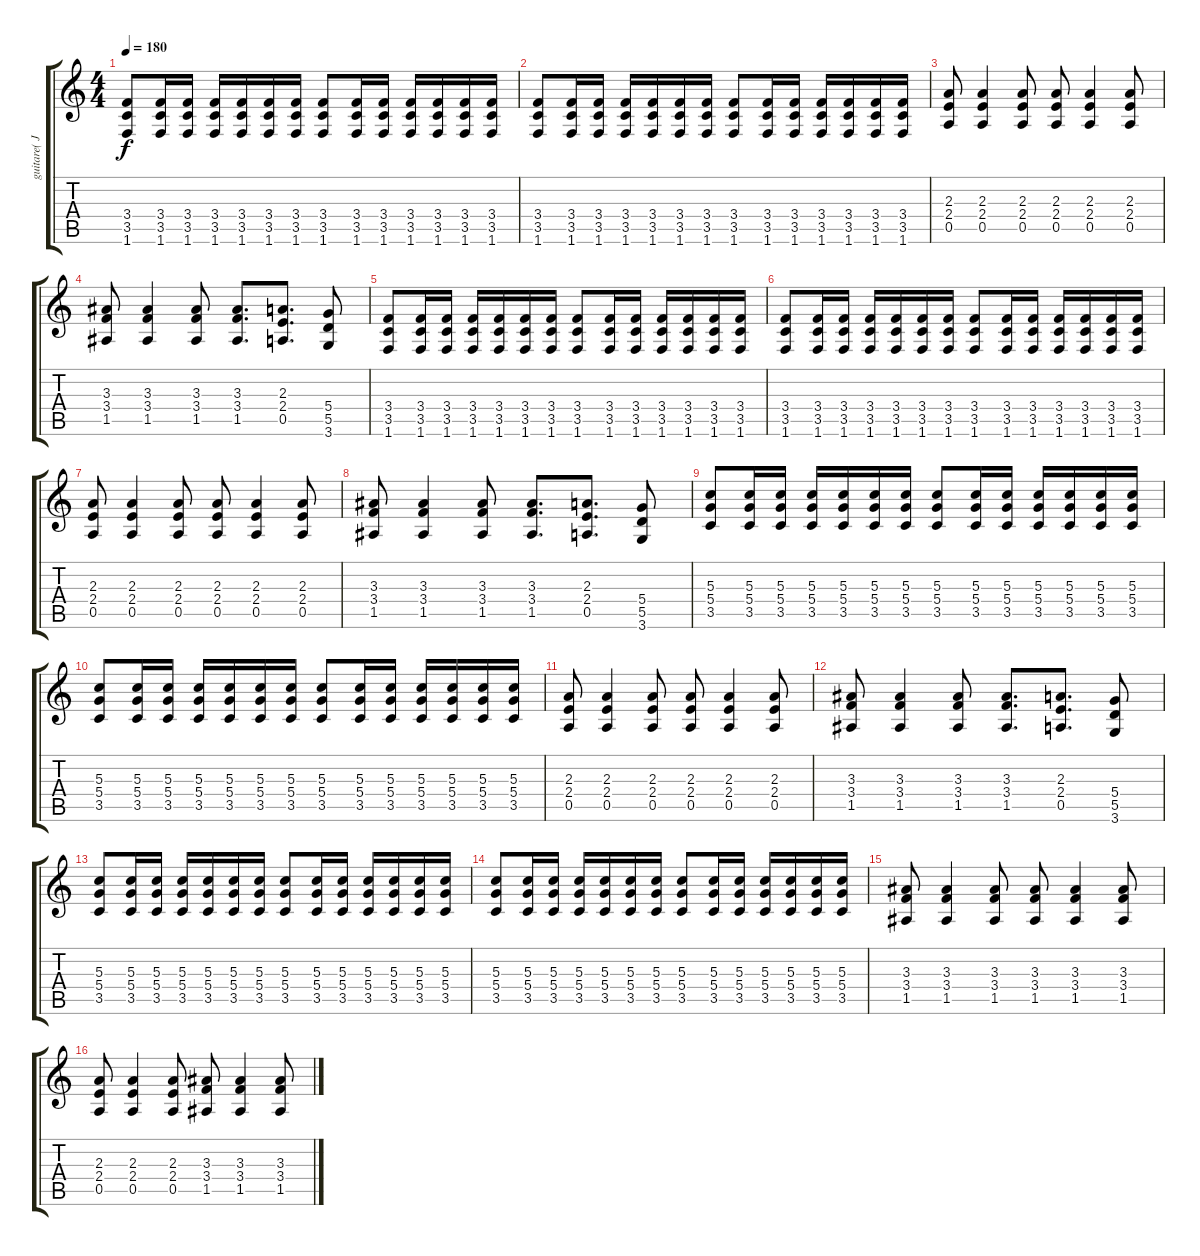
\track ("guitare( Jake )" "guitare( J") {instrument distortionguitar}
\staff {score tabs}
\tuning (E4 B3 G3 D3 A2 E2) {hide}
\ts (4 4)
\tempo 180
\clef g2
\ks c
(3.4 3.5 1.6).8{dy f} (3.4 3.5 1.6).16 (3.4 3.5 1.6).16 (3.4 3.5 1.6).16 (3.4 3.5 1.6).16 (3.4 3.5 1.6).16 (3.4 3.5 1.6).16 (3.4 3.5 1.6).8 (3.4 3.5 1.6).16 (3.4 3.5 1.6).16 (3.4 3.5 1.6).16 (3.4 3.5 1.6).16 (3.4 3.5 1.6).16 (3.4 3.5 1.6).16 |
(3.4 3.5 1.6).8 (3.4 3.5 1.6).16 (3.4 3.5 1.6).16 (3.4 3.5 1.6).16 (3.4 3.5 1.6).16 (3.4 3.5 1.6).16 (3.4 3.5 1.6).16 (3.4 3.5 1.6).8 (3.4 3.5 1.6).16 (3.4 3.5 1.6).16 (3.4 3.5 1.6).16 (3.4 3.5 1.6).16 (3.4 3.5 1.6).16 (3.4 3.5 1.6).16 |
(2.3 2.4 0.5).8 (2.3 2.4 0.5).4 (2.3 2.4 0.5).8 (2.3 2.4 0.5).8 (2.3 2.4 0.5).4 (2.3 2.4 0.5).8 |
(3.3 3.4 1.5).8 (3.3 3.4 1.5).4 (3.3 3.4 1.5).8 (3.3 3.4 1.5).8{d} (2.3 2.4 0.5).8{d} (5.4 5.5 3.6).8 |
(3.4 3.5 1.6).8 (3.4 3.5 1.6).16 (3.4 3.5 1.6).16 (3.4 3.5 1.6).16 (3.4 3.5 1.6).16 (3.4 3.5 1.6).16 (3.4 3.5 1.6).16 (3.4 3.5 1.6).8 (3.4 3.5 1.6).16 (3.4 3.5 1.6).16 (3.4 3.5 1.6).16 (3.4 3.5 1.6).16 (3.4 3.5 1.6).16 (3.4 3.5 1.6).16 |
(3.4 3.5 1.6).8 (3.4 3.5 1.6).16 (3.4 3.5 1.6).16 (3.4 3.5 1.6).16 (3.4 3.5 1.6).16 (3.4 3.5 1.6).16 (3.4 3.5 1.6).16 (3.4 3.5 1.6).8 (3.4 3.5 1.6).16 (3.4 3.5 1.6).16 (3.4 3.5 1.6).16 (3.4 3.5 1.6).16 (3.4 3.5 1.6).16 (3.4 3.5 1.6).16 |
(2.3 2.4 0.5).8 (2.3 2.4 0.5).4 (2.3 2.4 0.5).8 (2.3 2.4 0.5).8 (2.3 2.4 0.5).4 (2.3 2.4 0.5).8 |
(3.3 3.4 1.5).8 (3.3 3.4 1.5).4 (3.3 3.4 1.5).8 (3.3 3.4 1.5).8{d} (2.3 2.4 0.5).8{d} (5.4 5.5 3.6).8 |
(5.3 5.4 3.5).8 (5.3 5.4 3.5).16 (5.3 5.4 3.5).16 (5.3 5.4 3.5).16 (5.3 5.4 3.5).16 (5.3 5.4 3.5).16 (5.3 5.4 3.5).16 (5.3 5.4 3.5).8 (5.3 5.4 3.5).16 (5.3 5.4 3.5).16 (5.3 5.4 3.5).16 (5.3 5.4 3.5).16 (5.3 5.4 3.5).16 (5.3 5.4 3.5).16 |
(5.3 5.4 3.5).8 (5.3 5.4 3.5).16 (5.3 5.4 3.5).16 (5.3 5.4 3.5).16 (5.3 5.4 3.5).16 (5.3 5.4 3.5).16 (5.3 5.4 3.5).16 (5.3 5.4 3.5).8 (5.3 5.4 3.5).16 (5.3 5.4 3.5).16 (5.3 5.4 3.5).16 (5.3 5.4 3.5).16 (5.3 5.4 3.5).16 (5.3 5.4 3.5).16 |
(2.3 2.4 0.5).8 (2.3 2.4 0.5).4 (2.3 2.4 0.5).8 (2.3 2.4 0.5).8 (2.3 2.4 0.5).4 (2.3 2.4 0.5).8 |
(3.3 3.4 1.5).8 (3.3 3.4 1.5).4 (3.3 3.4 1.5).8 (3.3 3.4 1.5).8{d} (2.3 2.4 0.5).8{d} (5.4 5.5 3.6).8 |
(5.3 5.4 3.5).8 (5.3 5.4 3.5).16 (5.3 5.4 3.5).16 (5.3 5.4 3.5).16 (5.3 5.4 3.5).16 (5.3 5.4 3.5).16 (5.3 5.4 3.5).16 (5.3 5.4 3.5).8 (5.3 5.4 3.5).16 (5.3 5.4 3.5).16 (5.3 5.4 3.5).16 (5.3 5.4 3.5).16 (5.3 5.4 3.5).16 (5.3 5.4 3.5).16 |
(5.3 5.4 3.5).8 (5.3 5.4 3.5).16 (5.3 5.4 3.5).16 (5.3 5.4 3.5).16 (5.3 5.4 3.5).16 (5.3 5.4 3.5).16 (5.3 5.4 3.5).16 (5.3 5.4 3.5).8 (5.3 5.4 3.5).16 (5.3 5.4 3.5).16 (5.3 5.4 3.5).16 (5.3 5.4 3.5).16 (5.3 5.4 3.5).16 (5.3 5.4 3.5).16 |
(3.3 3.4 1.5).8 (3.3 3.4 1.5).4 (3.3 3.4 1.5).8 (3.3 3.4 1.5).8 (3.3 3.4 1.5).4 (3.3 3.4 1.5).8 |
(2.3 2.4 0.5).8 (2.3 2.4 0.5).4 (2.3 2.4 0.5).8 (3.3 3.4 1.5).8 (3.3 3.4 1.5).4 (3.3 3.4 1.5).8
